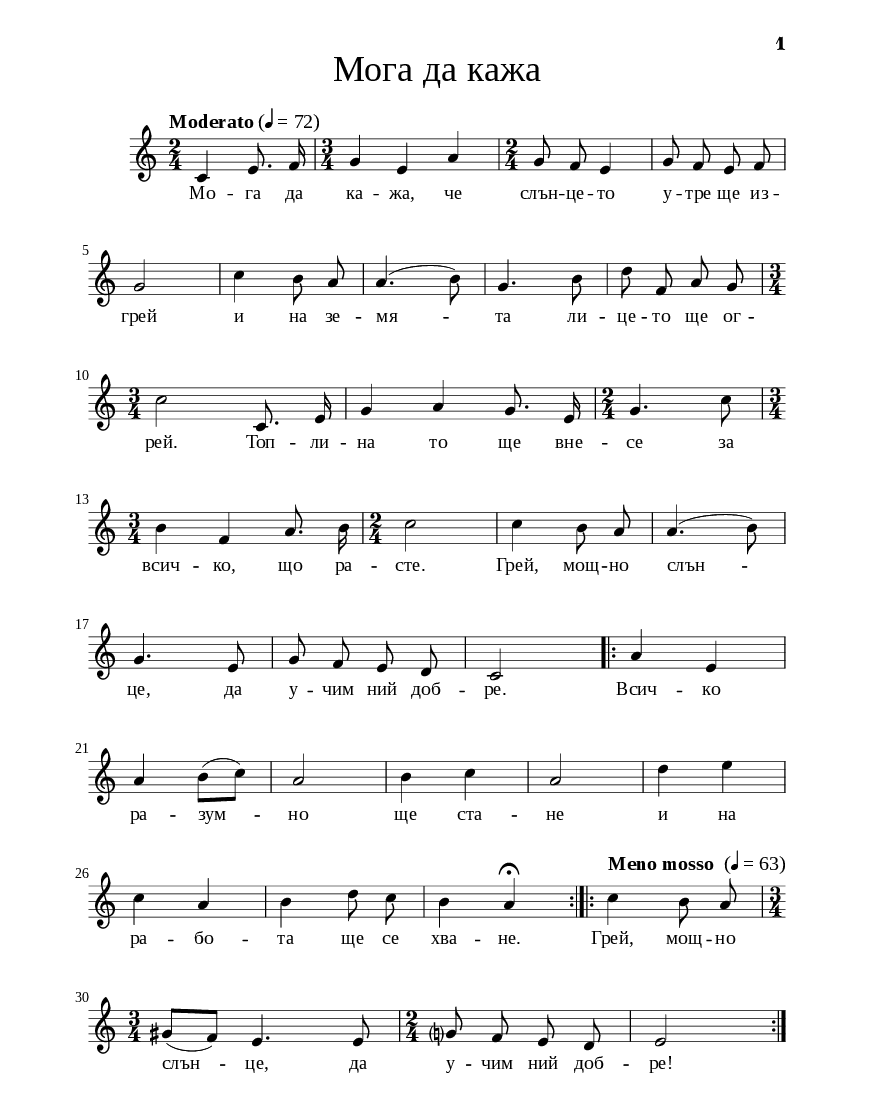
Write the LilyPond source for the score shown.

\version "2.24.4"

% include paper part and global functions
\include "include/globals.ily"

\bookpart {
  \label #'ref108
  \tocItem \markup "Мога да кажа"
  \include "include/bookpart-paper.ily"
  \score {
    \include "include/score-layout.ily"


    \new Voice \relative c' {
      \clef treble
      \key c \major
      \time 2/4
      \tempoFunc "Moderato" 4 "72"

      \autoBeamOff
      c4 e8. f16 |\time 3/4  g4 e  a4 |\time 2/4  g8 f8 e4 |  g8 f e f | \break

      g2 | c4 b8 a8 | a4. (b8) | g4. b8 | d8 f, a g | \break


      \time 3/4 c2 c,8. e16 | g4 a g8. e16 | \time 2/4 g4. c8 | \break

      \time 3/4  b4  f4  a8.  b16 | \time 2/4  | c2 | c4  b8  a8 | a4. (  b8 ) \break |

      g4.  e8 |  g8  f8  e8  d8 | c2
      | \bar ".|:"  \key a \minor a'4  e4 \break |
      a4  b8 ( [  c8 ) ] | a2 | b4  c4 | a2 | d4  e4 \break |
      c4  a4 | b4  d8  c8 | b4  a4 ^\fermata


      \tempoFunc "Meno mosso " 4 "63"| \bar ":|.|:" c4  b8  a8 \break |

      \time 3/4  | gis8 ( [  f8 ) ]  e4.  e8 | \time 2/4  | g?8  f8  e8  d8 | e2
      \bar ":|."

    }

    \addlyrics {
      Мо -- га да ка -- жа,

      че слън -- це -- то у -- тре ще из -- грей

      и на зе -- мя -- та ли -- це -- то ще ог -- рей.

      Топ -- ли -- на то ще вне -- се

      за всич -- ко, що ра -- сте.

      Грей, мощ -- но слън -- це,

      да у -- чим ний доб -- ре.

      Всич -- ко ра  -- зум  -- но ще

      ста  -- не и на ра  -- бо  -- та ще

      се хва  -- не. Грей, мощ  -- но слън

      -- це, да у  -- чим ний доб  --
      ре!
    }

    \header {
      title = \titleFunc #'ref_desc_10 "Мога да кажа" "Moga da kaža"
    }

    \midi{}

  }



} % bookpart
